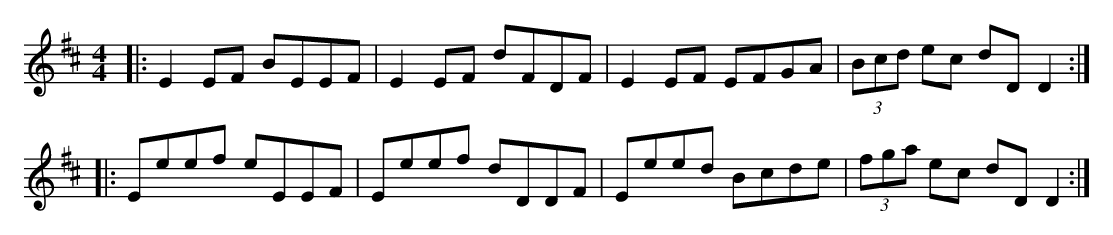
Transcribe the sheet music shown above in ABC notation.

X:1
M:4/4
K:Edor
|:E2 EF BEEF|E2 EF dFDF|E2 EF EFGA|(3Bcd ec dD D2:|
|:Eeef eEEF|Eeef dDDF|Eeed Bcde|(3fga ec dD D2:|
